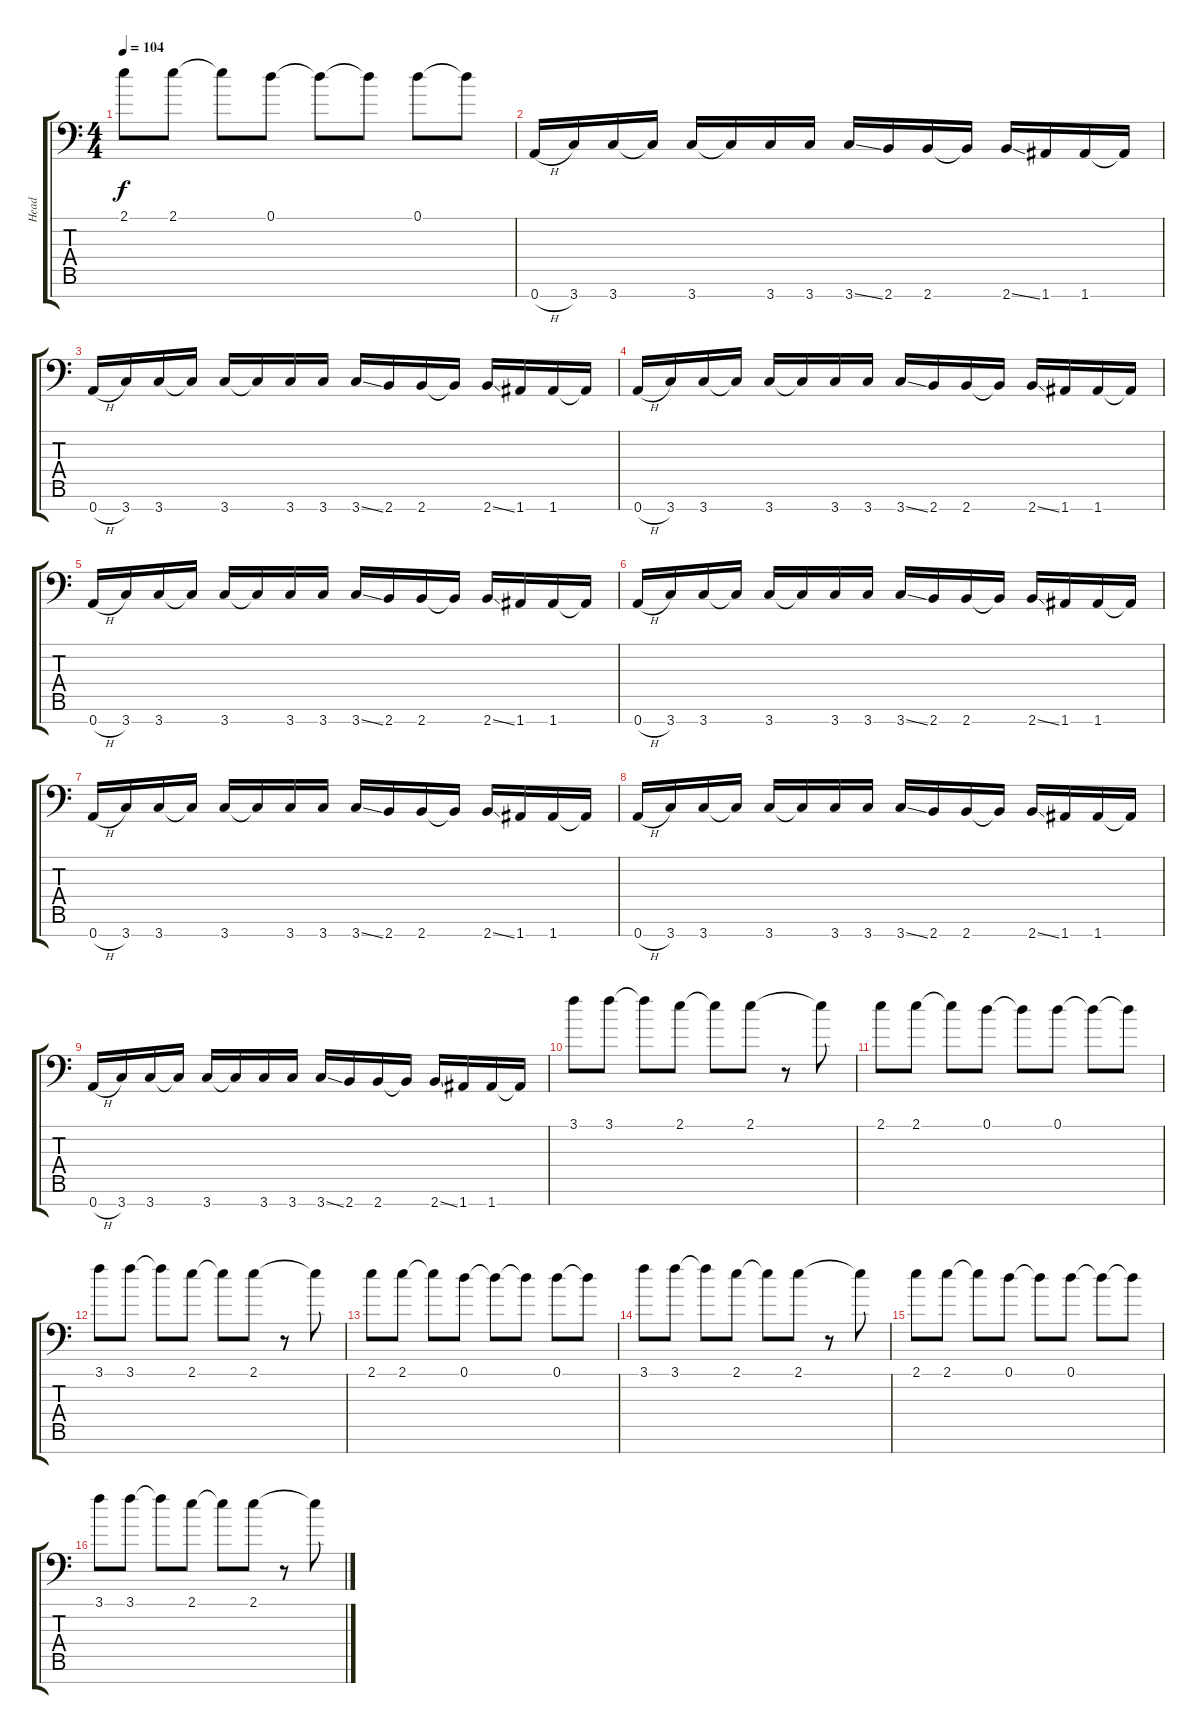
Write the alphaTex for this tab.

\track ("Head" "Head") {instrument distortionguitar}
\staff {score tabs}
\tuning (D4 A3 F3 C3 G2 D2 A1) {hide}
\ts (4 4)
\tempo 104
\clef f4
\ks c
2.1.8{dy f} 2.1.8 2.1{t}.8 0.1.8 0.1{t}.8 0.1{t}.8 0.1.8 0.1{t}.8 |
0.7{h}.16{instrument distortionguitar} 3.7.16 3.7.16 3.7{t}.16 3.7.16 3.7{t}.16 3.7.16 3.7.16 3.7{ss}.16 2.7.16 2.7.16 2.7{t}.16 2.7{ss}.16 1.7.16 1.7.16 1.7{t}.16 |
0.7{h}.16 3.7.16 3.7.16 3.7{t}.16 3.7.16 3.7{t}.16 3.7.16 3.7.16 3.7{ss}.16 2.7.16 2.7.16 2.7{t}.16 2.7{ss}.16 1.7.16 1.7.16 1.7{t}.16 |
0.7{h}.16 3.7.16 3.7.16 3.7{t}.16 3.7.16 3.7{t}.16 3.7.16 3.7.16 3.7{ss}.16 2.7.16 2.7.16 2.7{t}.16 2.7{ss}.16 1.7.16 1.7.16 1.7{t}.16 |
0.7{h}.16 3.7.16 3.7.16 3.7{t}.16 3.7.16 3.7{t}.16 3.7.16 3.7.16 3.7{ss}.16 2.7.16 2.7.16 2.7{t}.16 2.7{ss}.16 1.7.16 1.7.16 1.7{t}.16 |
0.7{h}.16 3.7.16 3.7.16 3.7{t}.16 3.7.16 3.7{t}.16 3.7.16 3.7.16 3.7{ss}.16 2.7.16 2.7.16 2.7{t}.16 2.7{ss}.16 1.7.16 1.7.16 1.7{t}.16 |
0.7{h}.16 3.7.16 3.7.16 3.7{t}.16 3.7.16 3.7{t}.16 3.7.16 3.7.16 3.7{ss}.16 2.7.16 2.7.16 2.7{t}.16 2.7{ss}.16 1.7.16 1.7.16 1.7{t}.16 |
0.7{h}.16 3.7.16 3.7.16 3.7{t}.16 3.7.16 3.7{t}.16 3.7.16 3.7.16 3.7{ss}.16 2.7.16 2.7.16 2.7{t}.16 2.7{ss}.16 1.7.16 1.7.16 1.7{t}.16 |
0.7{h}.16 3.7.16 3.7.16 3.7{t}.16 3.7.16 3.7{t}.16 3.7.16 3.7.16 3.7{ss}.16 2.7.16 2.7.16 2.7{t}.16 2.7{ss}.16 1.7.16 1.7.16 1.7{t}.16 |
3.1.8{instrument pad6metallic} 3.1.8 3.1{t}.8 2.1.8 2.1{t}.8 2.1.8 r.8 2.1{t}.8 |
2.1.8 2.1.8 2.1{t}.8 0.1.8 0.1{t}.8 0.1.8 0.1{t}.8 0.1{t}.8 |
3.1.8 3.1.8 3.1{t}.8 2.1.8 2.1{t}.8 2.1.8 r.8 2.1{t}.8 |
2.1.8 2.1.8 2.1{t}.8 0.1.8 0.1{t}.8 0.1{t}.8 0.1.8 0.1{t}.8 |
3.1.8{instrument pad6metallic} 3.1.8 3.1{t}.8 2.1.8 2.1{t}.8 2.1.8 r.8 2.1{t}.8 |
2.1.8 2.1.8 2.1{t}.8 0.1.8 0.1{t}.8 0.1.8 0.1{t}.8 0.1{t}.8 |
3.1.8 3.1.8 3.1{t}.8 2.1.8 2.1{t}.8 2.1.8 r.8 2.1{t}.8
